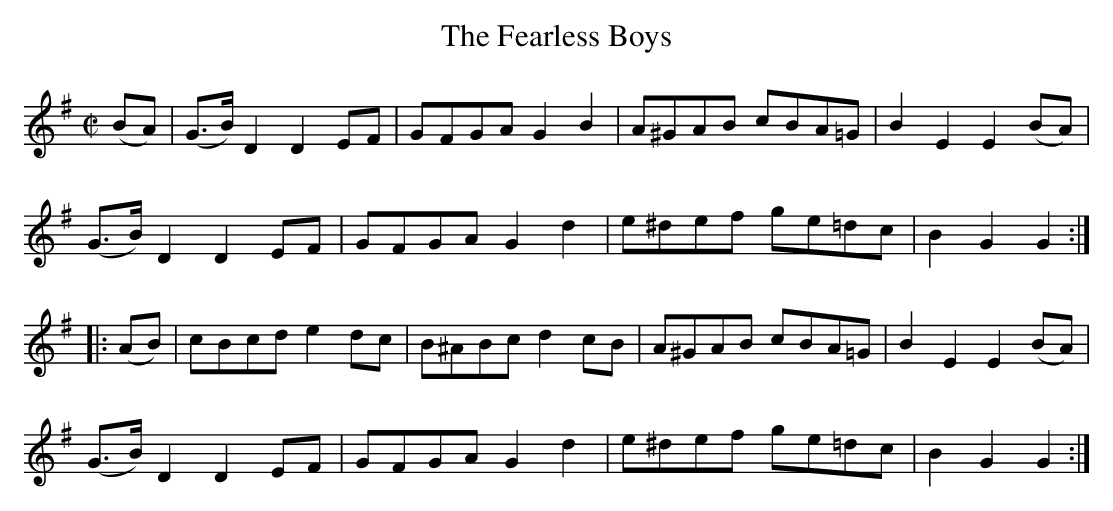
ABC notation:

X:1
T: The Fearless Boys
M: C|
L: 1/8
K: G
   (BA) | (G>B) D2 D2 EF | GFGA  G2 B2 | A^GAB cBA=G | B2 E2 E2 (BA) |
          (G>B) D2 D2 EF | GFGA  G2 d2 | e^def ge=dc | B2 G2 G2     :|
|: (AB) |    cBcd  e2 dc | B^ABc d2 cB | A^GAB cBA=G | B2 E2 E2 (BA) |
          (G>B) D2 D2 EF | GFGA  G2 d2 | e^def ge=dc | B2 G2 G2     :|
